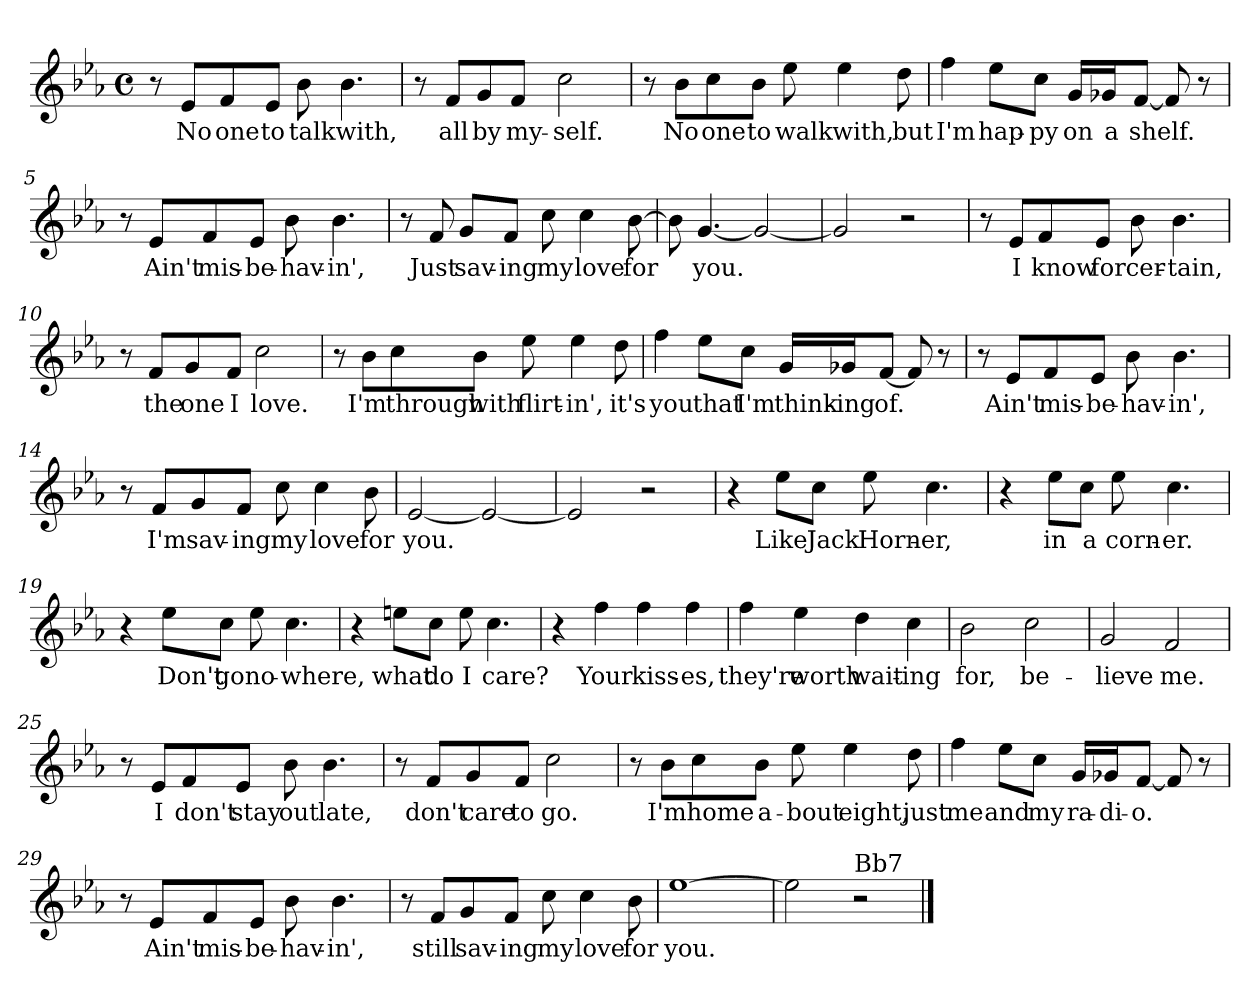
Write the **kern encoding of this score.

**kern	**text
*part1	*part1
*staff1	*staff1
*clefG2	*
*k[b-e-a-]	*
*E-:	*
*M4/4	*
*met(c)	*
=1	=1
8r	.
8e-/L	No
8f/	one
8e-/J	to
8b-\	talk
4.b-\	with,
=2	=2
8r	.
8f/L	all
8g/	by
8f/J	my-
2cc\	-self.
=3	=3
8r	.
8b-\L	No
8cc\	one
8b-\J	to
8ee-\	walk
4ee-\	with,
8dd\	but
=4	=4
4ff\	I'm
8ee-\L	hap-
8cc\J	-py
16g/L	on
16g-X/	a
[8f/J	shelf.
8f/]	.
8r	.
!!LO:LB:g=z
=5	=5
8r	.
8e-/L	Ain't
8f/	mis-
8e-/J	-be-
8b-\	-hav-
4.b-\	-in',
=6	=6
8r	.
8f/	Just
8g/L	sav-
8f/J	-ing
8cc\	my
4cc\	love
[8b-\	for
=7	=7
8b-\]	.
[4.g/	you.
2g/_	.
=8	=8
2g/]	.
2r	.
!!LO:LB:g=z
=9	=9
8r	.
8e-/L	I
8f/	know
8e-/J	for
8b-\	cer-
4.b-\	-tain,
=10	=10
8r	.
8f/L	the
8g/	one
8f/J	I
2cc\	love.
=11	=11
8r	.
8b-\L	I'm
8cc\	through
8b-\J	with
8ee-\	flirt-
4ee-\	-in',
8dd\	it's
=12	=12
4ff\	you
8ee-\L	that
8cc\J	I'm
16g/L	think-
16g-X/	-ing
[8f/J	of.
8f/]	.
8r	.
!!LO:LB:g=z
=13	=13
8r	.
8e-/L	Ain't
8f/	mis-
8e-/J	-be-
8b-\	-hav-
4.b-\	-in',
=14	=14
8r	.
8f/L	I'm
8g/	sav-
8f/J	-ing
8cc\	my
4cc\	love
8b-\	for
=15	=15
[2e-/	you.
2e-/_	.
=16	=16
2e-/]	.
2r	.
!!LO:LB:g=z
=17	=17
4r	.
8ee-\L	Like
8cc\J	Jack
8ee-\	Horn-
4.cc\	-er,
=18	=18
4r	.
8ee-\L	in
8cc\J	a
8ee-\	corn-
4.cc\	-er.
=19	=19
4r	.
8ee-\L	Don't
8cc\J	go
8ee-\	no-
4.cc\	-where,
=20	=20
4r	.
8een\L	what
8cc\J	do
8ee\	I
4.cc\	care?
!!LO:LB:g=z
=21	=21
4r	.
4ff\	Your
4ff\	kiss-
4ff\	-es,
=22	=22
4ff\	they're
4ee-\	worth
4dd\	wait-
4cc\	-ing
=23	=23
2b-\	for,
2cc\	be-
=24	=24
2g/	-lieve
2f/	me.
!!LO:LB:g=z
=25	=25
8r	.
8e-/L	I
8f/	don't
8e-/J	stay
8b-\	out
4.b-\	late,
=26	=26
8r	.
8f/L	don't
8g/	care
8f/J	to
2cc\	go.
=27	=27
8r	.
8b-\L	I'm
8cc\	home
8b-\J	a-
8ee-\	-bout
4ee-\	eight,
8dd\	just
=28	=28
4ff\	me
8ee-\L	and
8cc\J	my
16g/L	ra-
16g-X/	-di-
[8f/J	-o.
8f/]	.
8r	.
!!LO:LB:g=z
=29	=29
8r	.
8e-/L	Ain't
8f/	mis-
8e-/J	-be-
8b-\	-hav-
4.b-\	-in',
=30	=30
8r	.
8f/L	still
8g/	sav-
8f/J	-ing
8cc\	my
4cc\	love
8b-\	for
=31	=31
[1ee-	you.
=32	=32
2ee-\]	.
!LO:TX:a:t=Bb7	!
2r	.
==	==
*-	*-
